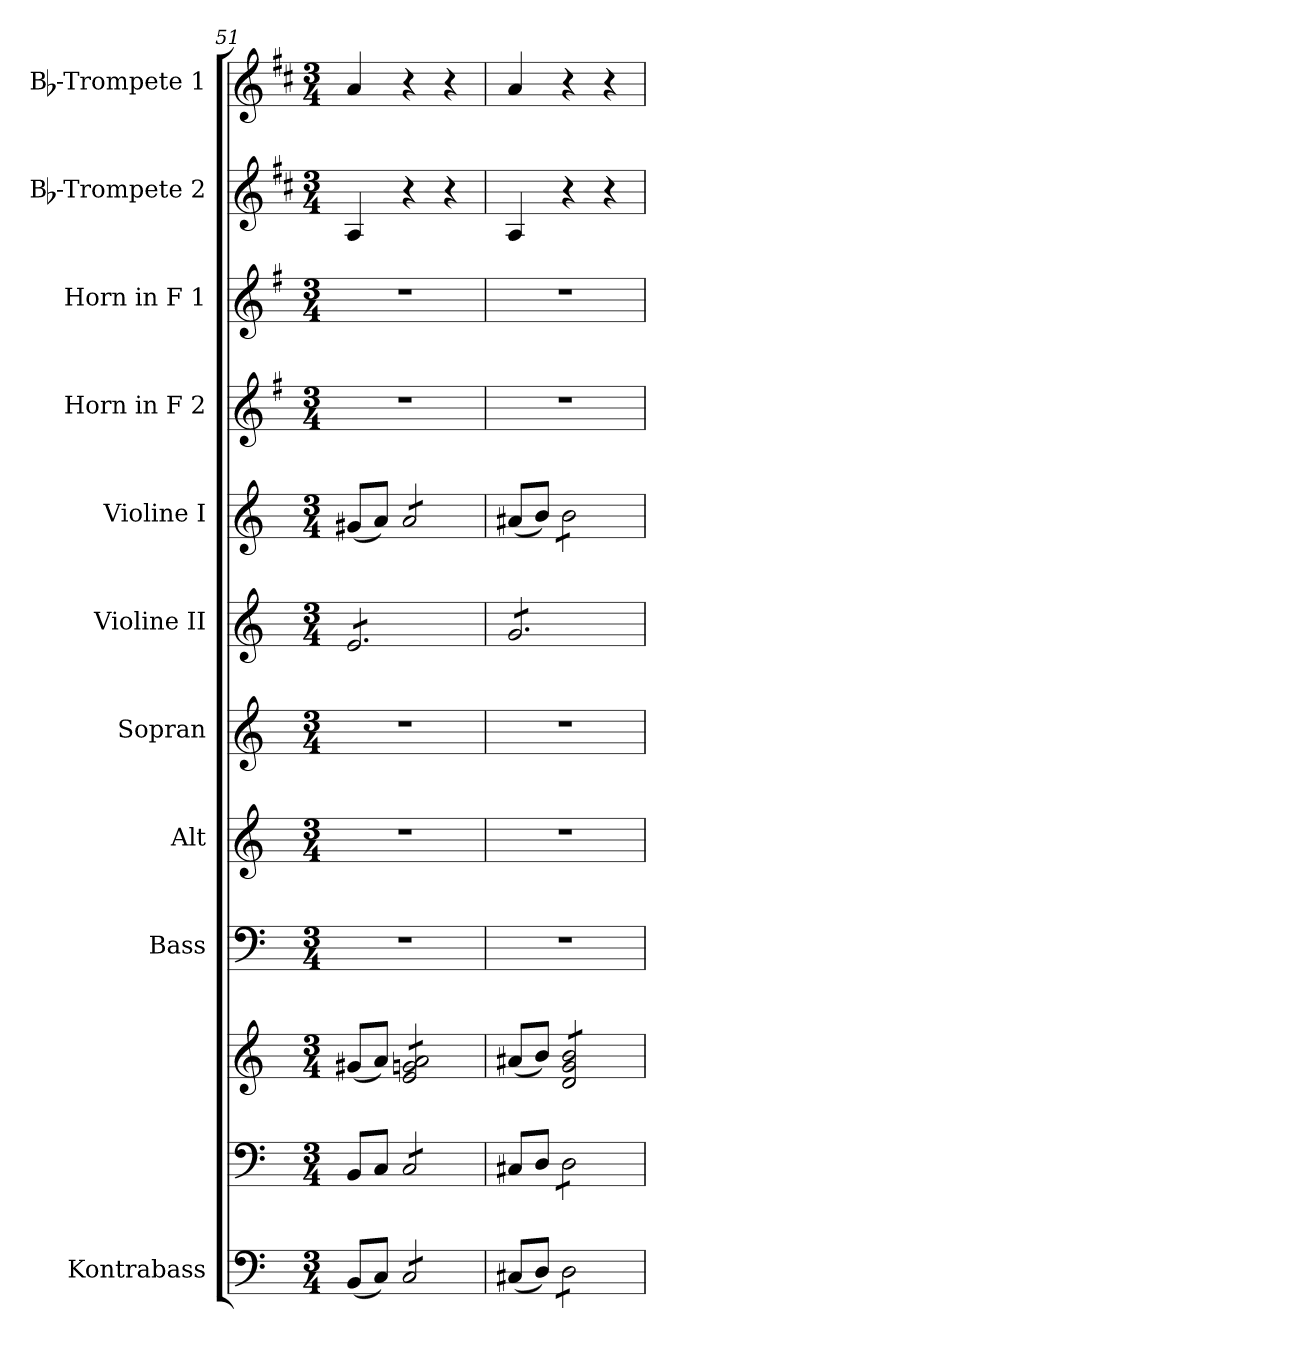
**kern	**kern	**kern	**kern	**kern	**kern	**kern	**kern	**kern	**kern	**kern	**kern
*part11	*part10	*part10	*part9	*part8	*part7	*part6	*part5	*part4	*part3	*part2	*part1
*staff12	*staff11	*staff10	*staff9	*staff8	*staff7	*staff6	*staff5	*staff4	*staff3	*staff2	*staff1
*I"Kontrabass	*	*	*I"Bass	*I"Alt	*I"Sopran	*I"Violine II	*I"Violine I	*I"Horn in F 2	*I"Horn in F 1	*I"Bb-Trompete 2	*I"Bb-Trompete 1
*I'Kb.	*	*	*I'B.	*I'A.	*I'S.	*I'Vl. II	*I'Vl. I	*	*	*I'Bb Trp. 2	*I'Bb Trp. 1
*clefF4	*clefF4	*clefG2	*clefF4	*clefG2	*clefG2	*clefG2	*clefG2	*clefG2	*clefG2	*clefG2	*clefG2
*ITrd7c12	*	*	*	*	*	*	*	*ITrd4c7	*ITrd4c7	*ITrd1c2	*ITrd1c2
*k[]	*k[]	*k[]	*k[]	*k[]	*k[]	*k[]	*k[]	*k[]	*k[]	*k[]	*k[]
*C:	*C:	*C:	*C:	*C:	*C:	*C:	*C:	*C:	*C:	*C:	*C:
*M3/4	*M3/4	*M3/4	*M3/4	*M3/4	*M3/4	*M3/4	*M3/4	*M3/4	*M3/4	*M3/4	*M3/4
=51	=51	=51	=51	=51	=51	=51	=51	=51	=51	=51	=51
*	*	*	*	*	*	*tremolo	*	*	*	*	*
(<8BBB/L	8BB/L	(<8g#X/L	2.r	2.r	2.r	8e/L	(<8g#X/L	2.r	2.r	4G/	4g/
8CC/J)	8C/J	8a/J)	.	.	.	8e/	8a/J)	.	.	.	.
*tremolo	*	*	*	*	*	*	*	*	*	*	*
*	*tremolo	*	*	*	*	*	*	*	*	*	*
*	*	*tremolo	*	*	*	*	*	*	*	*	*
*	*	*	*	*	*	*	*tremolo	*	*	*	*
8CC/L	8C/L	8e/ 8gn/ 8a/L	.	.	.	8e/	8a/L	.	.	4r	4r
8CC/	8C/	8e/ 8gn/ 8a/	.	.	.	8e/	8a/	.	.	.	.
8CC/	8C/	8e/ 8gn/ 8a/	.	.	.	8e/	8a/	.	.	4r	4r
8CC/J	8C/J	8e/ 8gn/ 8a/J	.	.	.	8e/J	8a/J	.	.	.	.
*	*	*	*	*	*	*	*Xtremolo	*	*	*	*
*	*	*Xtremolo	*	*	*	*	*	*	*	*	*
*	*Xtremolo	*	*	*	*	*	*	*	*	*	*
*Xtremolo	*	*	*	*	*	*	*	*	*	*	*
=52	=52	=52	=52	=52	=52	=52	=52	=52	=52	=52	=52
(<8CC#X/L	8C#X/L	(<8a#X/L	2.r	2.r	2.r	8g/L	(<8a#X/L	2.r	2.r	4G/	4g/
8DD/J)	8D/J	8b/J)	.	.	.	8g/	8b/J)	.	.	.	.
*tremolo	*	*	*	*	*	*	*	*	*	*	*
*	*tremolo	*	*	*	*	*	*	*	*	*	*
*	*	*tremolo	*	*	*	*	*	*	*	*	*
*	*	*	*	*	*	*	*tremolo	*	*	*	*
8DD\L	8D\L	8d/ 8g/ 8b/L	.	.	.	8g/	8b\L	.	.	4r	4r
8DD\	8D\	8d/ 8g/ 8b/	.	.	.	8g/	8b\	.	.	.	.
8DD\	8D\	8d/ 8g/ 8b/	.	.	.	8g/	8b\	.	.	4r	4r
8DD\J	8D\J	8d/ 8g/ 8b/J	.	.	.	8g/J	8b\J	.	.	.	.
*	*	*	*	*	*	*	*Xtremolo	*	*	*	*
*	*	*	*	*	*	*Xtremolo	*	*	*	*	*
*	*	*Xtremolo	*	*	*	*	*	*	*	*	*
*	*Xtremolo	*	*	*	*	*	*	*	*	*	*
*Xtremolo	*	*	*	*	*	*	*	*	*	*	*
=	=	=	=	=	=	=	=	=	=	=	=
*-	*-	*-	*-	*-	*-	*-	*-	*-	*-	*-	*-
